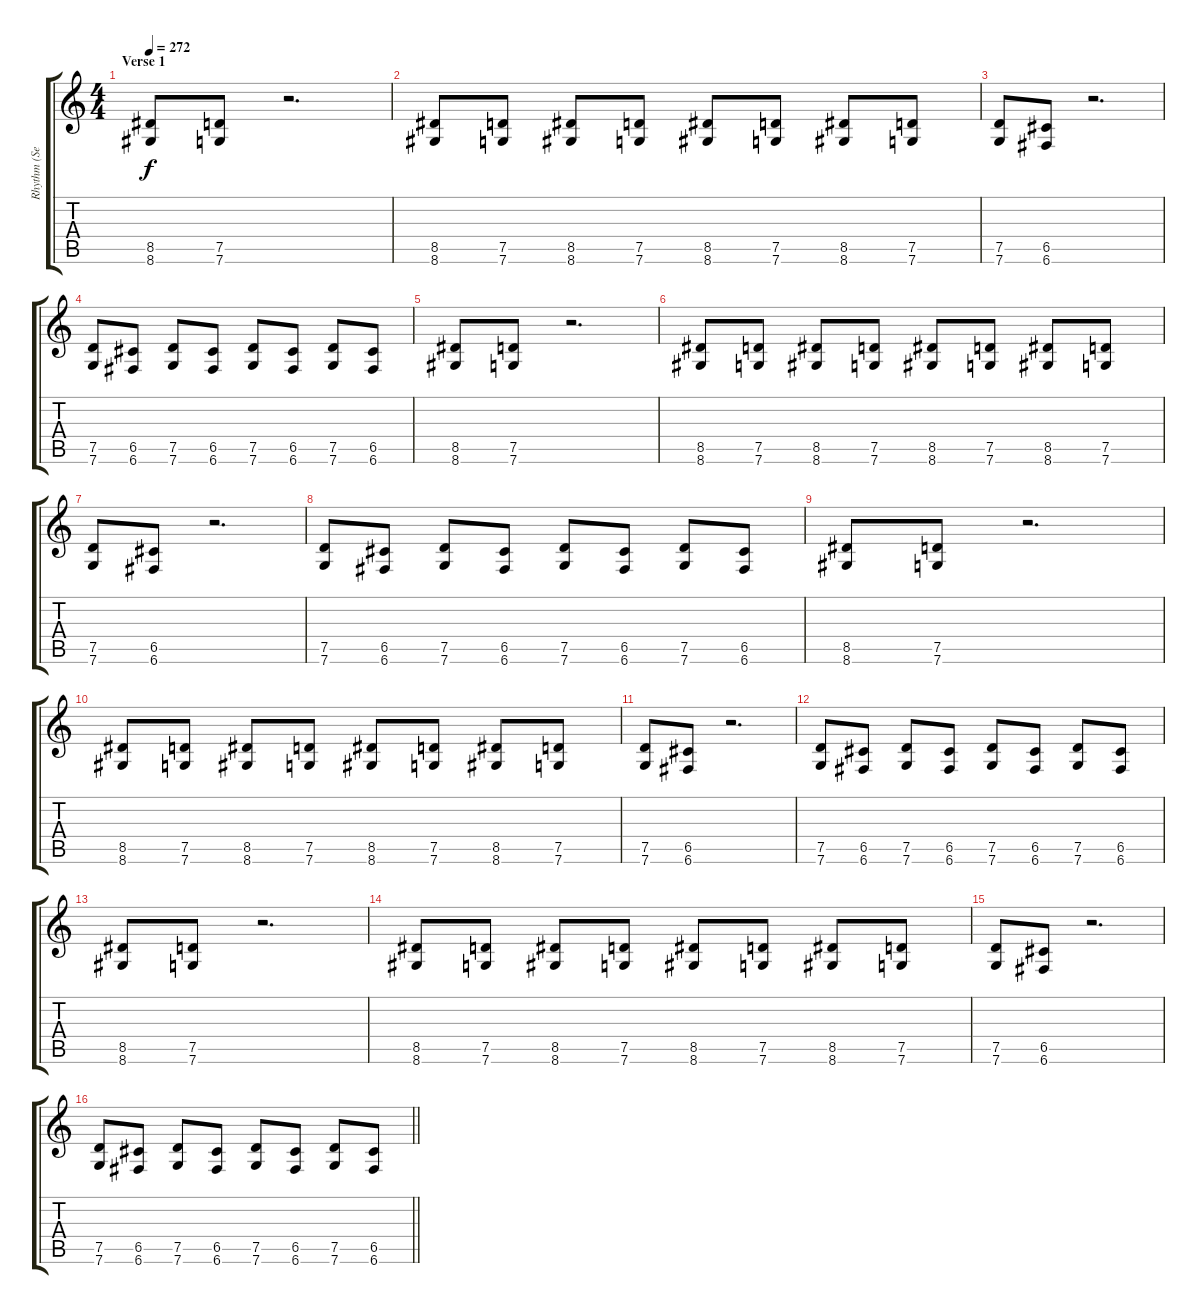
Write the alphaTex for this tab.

\track ("Rhythm (Seri Tankian)" "Rhythm (Se") {instrument overdrivenguitar}
\staff {score tabs}
\tuning (D4 A3 F3 C3 G2 C2) {hide}
\ts (4 4)
\section ("" "Verse 1")
\tempo 272
\clef g2
\ks c
(8.5 8.6).8{dy f} (7.5 7.6).8 r.2{d} |
(8.5 8.6).8 (7.5 7.6).8 (8.5 8.6).8 (7.5 7.6).8 (8.5 8.6).8 (7.5 7.6).8 (8.5 8.6).8 (7.5 7.6).8 |
(7.5 7.6).8 (6.5 6.6).8 r.2{d} |
(7.5 7.6).8 (6.5 6.6).8 (7.5 7.6).8 (6.5 6.6).8 (7.5 7.6).8 (6.5 6.6).8 (7.5 7.6).8 (6.5 6.6).8 |
(8.5 8.6).8 (7.5 7.6).8 r.2{d} |
(8.5 8.6).8 (7.5 7.6).8 (8.5 8.6).8 (7.5 7.6).8 (8.5 8.6).8 (7.5 7.6).8 (8.5 8.6).8 (7.5 7.6).8 |
(7.5 7.6).8 (6.5 6.6).8 r.2{d} |
(7.5 7.6).8 (6.5 6.6).8 (7.5 7.6).8 (6.5 6.6).8 (7.5 7.6).8 (6.5 6.6).8 (7.5 7.6).8 (6.5 6.6).8 |
(8.5 8.6).8 (7.5 7.6).8 r.2{d} |
(8.5 8.6).8 (7.5 7.6).8 (8.5 8.6).8 (7.5 7.6).8 (8.5 8.6).8 (7.5 7.6).8 (8.5 8.6).8 (7.5 7.6).8 |
(7.5 7.6).8 (6.5 6.6).8 r.2{d} |
(7.5 7.6).8 (6.5 6.6).8 (7.5 7.6).8 (6.5 6.6).8 (7.5 7.6).8 (6.5 6.6).8 (7.5 7.6).8 (6.5 6.6).8 |
(8.5 8.6).8 (7.5 7.6).8 r.2{d} |
(8.5 8.6).8 (7.5 7.6).8 (8.5 8.6).8 (7.5 7.6).8 (8.5 8.6).8 (7.5 7.6).8 (8.5 8.6).8 (7.5 7.6).8 |
(7.5 7.6).8 (6.5 6.6).8 r.2{d} |
\barLineRight lightlight
(7.5 7.6).8 (6.5 6.6).8 (7.5 7.6).8 (6.5 6.6).8 (7.5 7.6).8 (6.5 6.6).8 (7.5 7.6).8 (6.5 6.6).8
